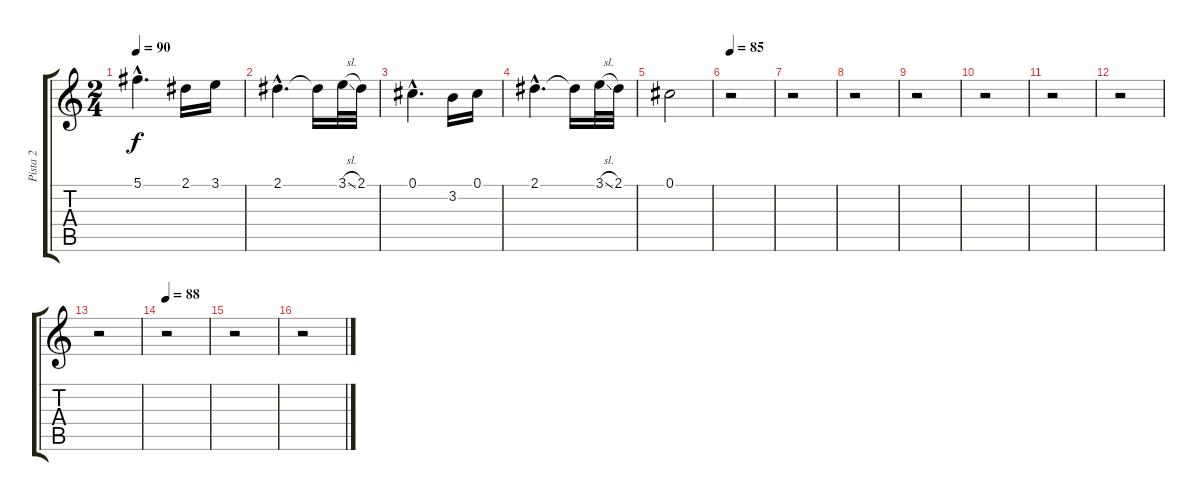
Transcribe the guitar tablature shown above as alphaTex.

\track ("Pista 2" "Pista 2") {instrument overdrivenguitar}
\staff {score tabs}
\tuning (Db4 Ab3 E3 B2 Gb2 Db2) {hide}
\ts (2 4)
\tempo 90
\clef g2
\ks c
5.1{hac}.4{d dy f} 2.1.16 3.1.16 |
2.1{hac}.4{d} 2.1{t}.16 3.1{sl}.32 2.1.32 |
0.1{hac}.4{d} 3.2.16 0.1.16 |
2.1{hac}.4{d} 2.1{t}.16 3.1{sl}.32 2.1.32 |
0.1.2 |
\tempo 85
r.2 |
r.2 |
r.2 |
r.2 |
r.2 |
r.2 |
r.2 |
r.2 |
\tempo 88
r.2 |
r.2 |
r.2
